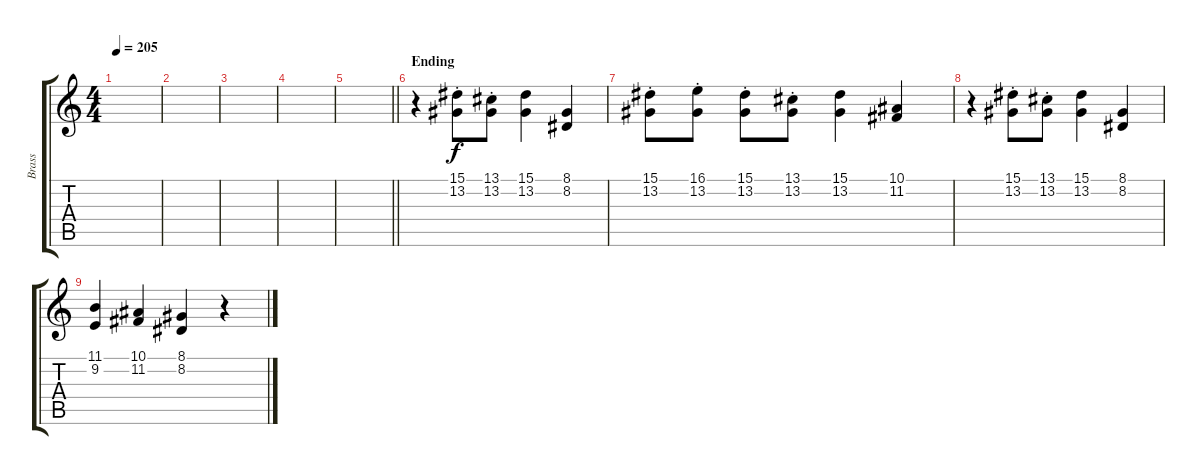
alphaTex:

\track ("Brass" "Brass") {instrument brasssection}
\staff {score tabs}
\tuning (C4 G3 Eb3 Bb2 F2 C2) {hide}
\ts (4 4)
\tempo 205
\clef g2
\ks c
|
|
|
|
\barLineRight lightlight
|
\section ("" "Ending")
r.4 (15.1{st} 13.2{st}).8 (13.1{st} 13.2{st}).8 (15.1 13.2).4 (8.1 8.2).4 |
(15.1{st} 13.2{st}).8 (16.1{st} 13.2{st}).8 (15.1{st} 13.2{st}).8 (13.1{st} 13.2{st}).8 (15.1 13.2).4 (10.1 11.2).4 |
r.4 (15.1{st} 13.2{st}).8 (13.1{st} 13.2{st}).8 (15.1 13.2).4 (8.1 8.2).4 |
(11.1 9.2).4 (10.1 11.2).4 (8.1 8.2).4 r.4
